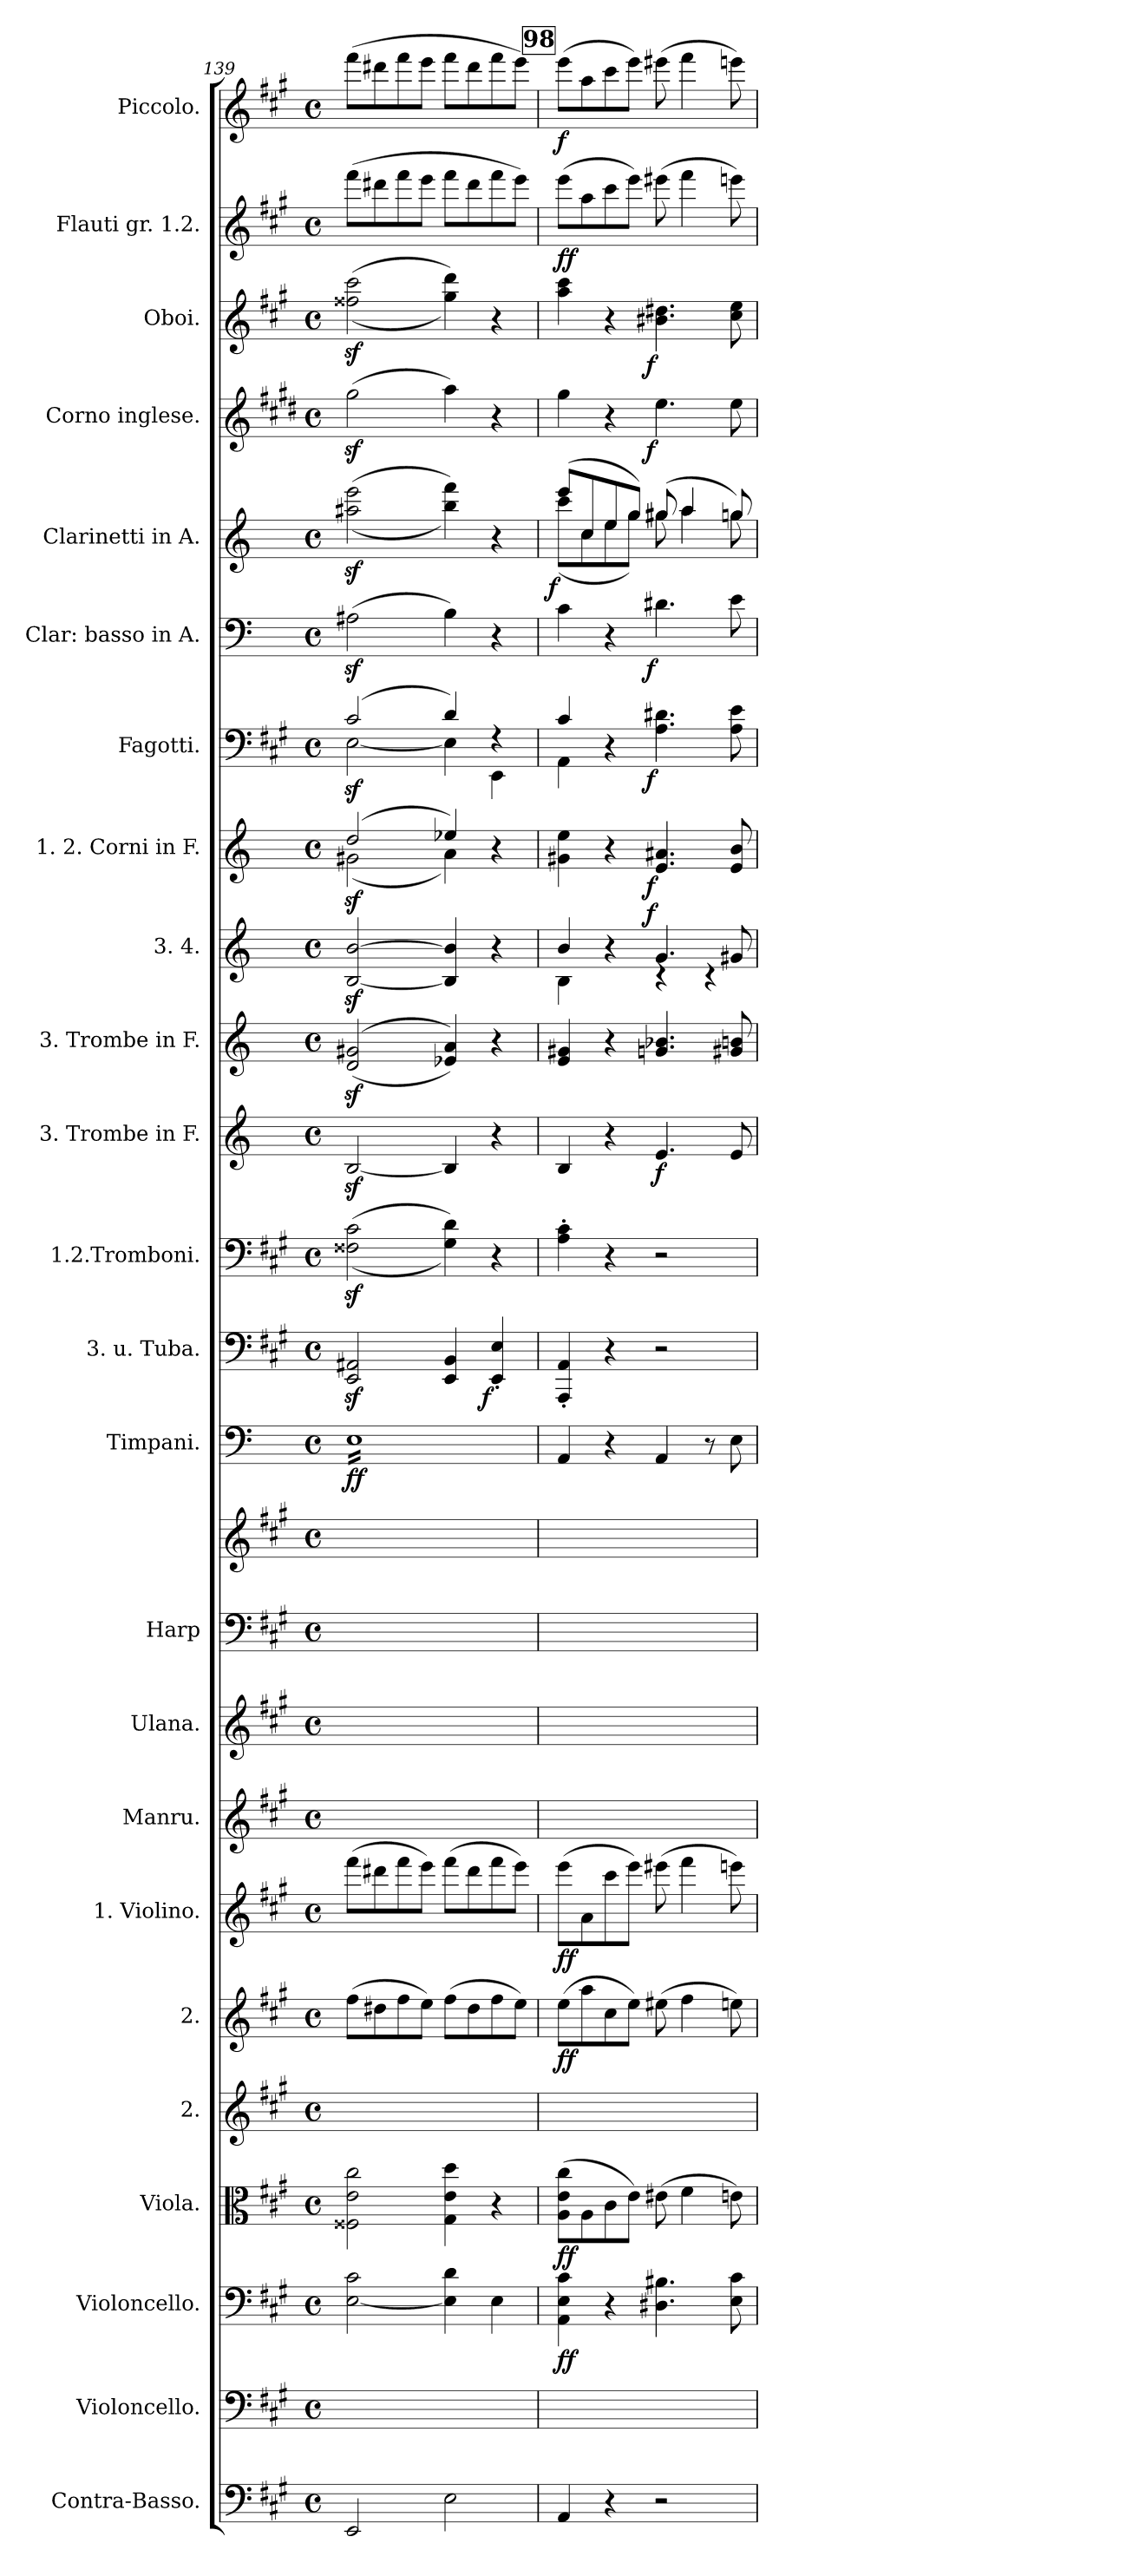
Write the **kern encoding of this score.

**kern	**kern	**kern	**dynam	**kern	**dynam	**kern	**kern	**dynam	**kern	**dynam	**kern	**kern	**kern	**kern	**kern	**dynam	**kern	**dynam	**kern	**kern	**dynam	**kern	**kern	**dynam	**kern	**dynam	**kern	**dynam	**kern	**dynam	**kern	**dynam	**kern	**dynam	**kern	**dynam	**kern	**dynam	**kern	**dynam
*part24	*part23	*part22	*part22	*part21	*part21	*part20	*part19	*part19	*part18	*part18	*part17	*part16	*part15	*part15	*part14	*part14	*part13	*part13	*part12	*part11	*part11	*part10	*part9	*part9	*part8	*part8	*part7	*part7	*part6	*part6	*part5	*part5	*part4	*part4	*part3	*part3	*part2	*part2	*part1	*part1
*staff25	*staff24	*staff23	*staff23	*staff22	*staff22	*staff21	*staff20	*staff20	*staff19	*staff19	*staff18	*staff17	*staff16	*staff15	*staff14	*staff14	*staff13	*staff13	*staff12	*staff11	*staff11	*staff10	*staff9	*staff9	*staff8	*staff8	*staff7	*staff7	*staff6	*staff6	*staff5	*staff5	*staff4	*staff4	*staff3	*staff3	*staff2	*staff2	*staff1	*staff1
*I"Contra-Basso.	*I"Violoncello.	*I"Violoncello.	*	*I"Viola.	*	*I"2.	*I"2.	*	*I"1. Violino.	*	*I"Manru.	*I"Ulana.	*I"Harp	*	*I"Timpani.	*	*I"3. u. Tuba.	*	*I"1.2.Tromboni.	*I"3. Trombe in F.	*	*I"3. Trombe in F.	*I"3. 4.	*	*I"1. 2. Corni in F.	*	*I"Fagotti.	*	*I"Clar: basso in A.	*	*I"Clarinetti in A.	*	*I"Corno inglese.	*	*I"Oboi.	*	*I"Flauti gr. 1.2.	*	*I"Piccolo.	*
*I'C.-B.	*	*	*	*I'Vl.	*	*	*	*	*I'1. Viol.	*	*	*	*	*	*I'Timp.	*	*I'3. u. Tub.	*	*I'1.2. Tromb.	*	*	*I'Trombe.	*	*	*I'1. 2. Corni.	*	*I'Fag.	*	*I'basso.	*	*I'1.2. Clar. A.	*	*I'Cor.ingl.	*	*I'Ob.	*	*I'Fl.	*	*	*
*clefF4	*clefF4	*clefF4	*	*clefC3	*	*clefG2	*clefG2	*	*clefG2	*	*clefG2	*clefG2	*clefF4	*clefG2	*clefF4	*	*clefF4	*	*clefF4	*clefG2	*	*clefG2	*clefG2	*	*clefG2	*	*clefF4	*	*clefF4	*	*clefG2	*	*clefG2	*	*clefG2	*	*clefG2	*	*clefG2	*
*	*	*	*	*	*	*	*	*	*	*	*ITrd8c12	*	*	*	*	*	*	*	*	*ITrd-3c-5	*	*ITrd-3c-5	*ITrd4c7	*	*ITrd4c7	*	*	*	*ITrd2c3	*	*ITrd2c3	*	*ITrd4c7	*	*	*	*	*	*	*
*k[f#c#g#]	*k[f#c#g#]	*k[f#c#g#]	*	*k[f#c#g#]	*	*k[f#c#g#]	*k[f#c#g#]	*	*k[f#c#g#]	*	*k[f#c#g#]	*k[f#c#g#]	*k[f#c#g#]	*k[f#c#g#]	*k[]	*	*k[f#c#g#]	*	*k[f#c#g#]	*k[b-]	*	*k[b-]	*k[b-]	*	*k[b-]	*	*k[f#c#g#]	*	*k[f#c#g#]	*	*k[f#c#g#]	*	*k[f#c#g#]	*	*k[f#c#g#]	*	*k[f#c#g#]	*	*k[f#c#g#]	*
*M4/4	*M4/4	*M4/4	*	*M4/4	*	*M4/4	*M4/4	*	*M4/4	*	*M4/4	*M4/4	*M4/4	*M4/4	*M4/4	*	*M4/4	*	*M4/4	*M4/4	*	*M4/4	*M4/4	*	*M4/4	*	*M4/4	*	*M4/4	*	*M4/4	*	*M4/4	*	*M4/4	*	*M4/4	*	*M4/4	*
*met(c)	*met(c)	*met(c)	*	*met(c)	*	*met(c)	*met(c)	*	*met(c)	*	*met(c)	*met(c)	*met(c)	*met(c)	*met(c)	*	*met(c)	*	*met(c)	*met(c)	*	*met(c)	*met(c)	*	*met(c)	*	*met(c)	*	*met(c)	*	*met(c)	*	*met(c)	*	*met(c)	*	*met(c)	*	*met(c)	*
=139	=139	=139	=139	=139	=139	=139	=139	=139	=139	=139	=139	=139	=139	=139	=139	=139	=139	=139	=139	=139	=139	=139	=139	=139	=139	=139	=139	=139	=139	=139	=139	=139	=139	=139	=139	=139	=139	=139	=139	=139
*	*	*	*	*	*	*	*	*	*	*	*	*	*	*	*	*	*	*	*	*	*	*	*	*	*^	*	*^	*	*	*	*	*	*	*	*	*	*	*	*	*
*	*	*	*	*	*	*	*	*	*	*	*	*	*	*	*tremolo	*	*	*	*	*	*	*	*	*	*	*	*	*	*	*	*	*	*	*	*	*	*	*	*	*	*	*
2EE/	[2Eyy\ 2c#yy\	[2E\ 2c#\	.	2F##X\ 2e\ 2cc#\	.	(8ff#\Lyy	(8ff#\L	.	(8fff#\L	.	1ryy	1ryy	1ryy	1ryy	16ELL	ff	2EEz/ 2AA#Xz/	.	(<(>2F##Xz\ 2c#z\	[2ez>/	.	(<(>2gz/ 2cc#Xz/	[2Ez/ [2ez/	.	(2g/	(2c#Xz\	.	(2c#/	[2Ez\	.	(2F##Xz\	.	(<(>2ff##Xz\ 2ccc#z\	.	(2cc#z\	.	(<(>2ff##Xz\ 2ccc#z\	.	(8fff#\L	.	(8fff#\L	.
.	.	.	.	.	.	.	.	.	.	.	.	.	.	.	16E	.	.	.	.	.	.	.	.	.	.	.	.	.	.	.	.	.	.	.	.	.	.	.	.	.	.	.
.	.	.	.	.	.	8dd#X\yy	8dd#X\	.	8ddd#X\	.	.	.	.	.	16E	.	.	.	.	.	.	.	.	.	.	.	.	.	.	.	.	.	.	.	.	.	.	.	8ddd#X\	.	8ddd#X\	.
.	.	.	.	.	.	.	.	.	.	.	.	.	.	.	16E	.	.	.	.	.	.	.	.	.	.	.	.	.	.	.	.	.	.	.	.	.	.	.	.	.	.	.
.	.	.	.	.	.	8ff#\yy	8ff#\	.	8fff#\	.	.	.	.	.	16E	.	.	.	.	.	.	.	.	.	.	.	.	.	.	.	.	.	.	.	.	.	.	.	8fff#\	.	8fff#\	.
.	.	.	.	.	.	.	.	.	.	.	.	.	.	.	16E	.	.	.	.	.	.	.	.	.	.	.	.	.	.	.	.	.	.	.	.	.	.	.	.	.	.	.
.	.	.	.	.	.	8ee\Jyy)	8ee\J)	.	8eee\J)	.	.	.	.	.	16E	.	.	.	.	.	.	.	.	.	.	.	.	.	.	.	.	.	.	.	.	.	.	.	8eee\J	.	8eee\J	.
.	.	.	.	.	.	.	.	.	.	.	.	.	.	.	16E	.	.	.	.	.	.	.	.	.	.	.	.	.	.	.	.	.	.	.	.	.	.	.	.	.	.	.
2E\	4Eyy]\ 4dyy\	4E]\ 4d\	.	4G#\ 4e\ 4dd\	.	(8ff#\Lyy	(8ff#\L	.	(8fff#\L	.	.	.	.	.	16E	.	4EE/ 4BB/	.	4G#\ 4d\))	4e/]	.	4a-X/ 4dd/))	4E]/ 4e]/	.	4a-X/)	4d\)	.	4d/)	4E\]	.	4G#\)	.	4gg#\ 4ddd\))	.	4dd\)	.	4gg#\ 4ddd\))	.	8fff#\L	.	8fff#\L	.
.	.	.	.	.	.	.	.	.	.	.	.	.	.	.	16E	.	.	.	.	.	.	.	.	.	.	.	.	.	.	.	.	.	.	.	.	.	.	.	.	.	.	.
.	.	.	.	.	.	8dd#\yy	8dd#\	.	8ddd#\	.	.	.	.	.	16E	.	.	.	.	.	.	.	.	.	.	.	.	.	.	.	.	.	.	.	.	.	.	.	8ddd#\	.	8ddd#\	.
.	.	.	.	.	.	.	.	.	.	.	.	.	.	.	16E	.	.	.	.	.	.	.	.	.	.	.	.	.	.	.	.	.	.	.	.	.	.	.	.	.	.	.
!	!	!	!	!	!	!	!	!	!	!	!	!	!	!	!	!	!	!LO:DY:b:rj	!	!	!	!	!	!	!	!	!	!	!	!	!	!	!	!	!	!	!	!	!	!	!	!
.	4E\yy	4E\	.	4r	.	8ff#\yy	8ff#\	.	8fff#\	.	.	.	.	.	16E	.	4EE'>/ 4E'>/	f	4r	4r	.	4r	4r	.	4r	4ryy	.	4rF	4EE\	.	4r	.	4r	.	4r	.	4r	.	8fff#\	.	8fff#\	.
.	.	.	.	.	.	.	.	.	.	.	.	.	.	.	16E	.	.	.	.	.	.	.	.	.	.	.	.	.	.	.	.	.	.	.	.	.	.	.	.	.	.	.
.	.	.	.	.	.	8ee\Jyy)	8ee\J)	.	8eee\J)	.	.	.	.	.	16E	.	.	.	.	.	.	.	.	.	.	.	.	.	.	.	.	.	.	.	.	.	.	.	8eee\J)	.	8eee\J)	.
.	.	.	.	.	.	.	.	.	.	.	.	.	.	.	16EJJ	.	.	.	.	.	.	.	.	.	.	.	.	.	.	.	.	.	.	.	.	.	.	.	.	.	.	.
*	*	*	*	*	*	*	*	*	*	*	*	*	*	*	*Xtremolo	*	*	*	*	*	*	*	*	*	*	*	*	*	*	*	*	*	*	*	*	*	*	*	*	*	*	*
*	*	*	*	*	*	*	*	*	*	*	*	*	*	*	*	*	*	*	*	*	*	*	*	*	*v	*v	*	*	*	*	*	*	*	*	*	*	*	*	*	*	*	*
!!LO:REH:place=s1:t=98
=140	=140	=140	=140	=140	=140	=140	=140	=140	=140	=140	=140	=140	=140	=140	=140	=140	=140	=140	=140	=140	=140	=140	=140	=140	=140	=140	=140	=140	=140	=140	=140	=140	=140	=140	=140	=140	=140	=140	=140	=140	=140
*	*	*	*	*	*	*	*	*	*	*	*	*	*	*	*	*	*	*	*	*	*	*	*^	*	*	*	*	*	*	*	*	*^	*	*	*	*	*	*	*	*	*
!	!	!	!	!	!	!	!	!	!	!	!	!	!	!	!	!	!	!	!	!	!	!	!	!	!	!	!	!	!	!	!	!	!	!	!LO:DY:b:rj	!	!	!	!	!	!	!	!
4AA/	4AAyy\ 4Eyy\ 4c#yy\	4AA\ 4E\ 4c#\	ff	(8A\ 8e\ 8cc#\L	ff	(8ee\Lyy	(8ee\L	ff	(8eee\L	ff	1ryy	1ryy	1ryy	1ryy	4AA/	.	4AAA'>/ 4AA'>/	.	4A'\ 4c#'\	4e/	.	4a/ 4cc#X/	4e/	4E\	.	4c#X\ 4a\	.	4c#/	4AA\	.	4A\	.	(8ccc#/L	(8aa\L	f	4cc#\	.	4aa\ 4ccc#\	.	(8eee\L	ff	(8eee\L	f
.	.	.	.	8A\	.	8aa\yy	8aa\	.	8a\	.	.	.	.	.	.	.	.	.	.	.	.	.	.	.	.	.	.	.	.	.	.	.	8a/	8a\	.	.	.	.	.	8aa\	.	8aa\	.
4r	4ryy	4r	.	8c#\	.	8cc#\yy	8cc#\	.	8ccc#\	.	.	.	.	.	4r	.	4r	.	4r	4r	.	4r	4r	4ryy	.	4r	.	4r	4ryy	.	4r	.	8cc#/	8cc#\	.	4r	.	4r	.	8ccc#\	.	8ccc#\	.
.	.	.	.	8e\J)	.	8ee\Jyy)	8ee\J)	.	8eee\J)	.	.	.	.	.	.	.	.	.	.	.	.	.	.	.	.	.	.	.	.	.	.	.	8ee/J)	8ee\J)	.	.	.	.	.	8eee\J)	.	8eee\J)	.
!	!	!	!	!	!	!	!	!	!	!	!	!	!	!	!	!	!	!	!	!	!	!	!	!	!LO:DY:a:rj	!	!LO:DY:b:rj	!	!	!LO:DY:b:rj	!	!LO:DY:b:rj	!	!	!	!	!LO:DY:b:rj	!	!LO:DY:b:rj	!	!	!	!
2r	4.D#Xyy\ 4.B#Xyy\	4.D#X\ 4.B#X\	.	(8e#X\	.	(8ee#X\yy	(8ee#X\	.	(8eee#X\	.	.	.	.	.	4AA/	.	2r	.	2r	4.a/	f	4.ccn/ 4.ee-X/	4.c/	4rc	f	4.A/ 4.d#X/	f	4.A\ 4.d#X\	2ryy	f	4.B#X\	f	(8ee#X/	8ee#X\	.	4.a\	f	4.b#X\ 4.dd#X\	f	(8eee#X\	.	(8eee#X\	.
.	.	.	.	4f#\	.	4ff#\yy	4ff#\	.	4fff#\	.	.	.	.	.	.	.	.	.	.	.	.	.	.	.	.	.	.	.	.	.	.	.	4ff#/	4ff#\	.	.	.	.	.	4fff#\	.	4fff#\	.
.	.	.	.	.	.	.	.	.	.	.	.	.	.	.	8r	.	.	.	.	.	.	.	.	4rc	.	.	.	.	.	.	.	.	.	.	.	.	.	.	.	.	.	.	.
.	8Eyy\ 8c#yy\	8E\ 8c#\	.	8en\)	.	8een\yy)	8een\)	.	8eeen\)	.	.	.	.	.	8E\	.	.	.	.	8a/	.	8cc#X/ 8een/	8c#X/	.	.	8A/ 8e/	.	8A\ 8e\	.	.	8c#\	.	8een/)	8ee\	.	8a\	.	8cc#\ 8ee\	.	8eeen\)	.	8eeen\)	.
*	*	*	*	*	*	*	*	*	*	*	*	*	*	*	*	*	*	*	*	*	*	*	*v	*v	*	*	*	*v	*v	*	*	*	*v	*v	*	*	*	*	*	*	*	*	*
=	=	=	=	=	=	=	=	=	=	=	=	=	=	=	=	=	=	=	=	=	=	=	=	=	=	=	=	=	=	=	=	=	=	=	=	=	=	=	=	=
*-	*-	*-	*-	*-	*-	*-	*-	*-	*-	*-	*-	*-	*-	*-	*-	*-	*-	*-	*-	*-	*-	*-	*-	*-	*-	*-	*-	*-	*-	*-	*-	*-	*-	*-	*-	*-	*-	*-	*-	*-
